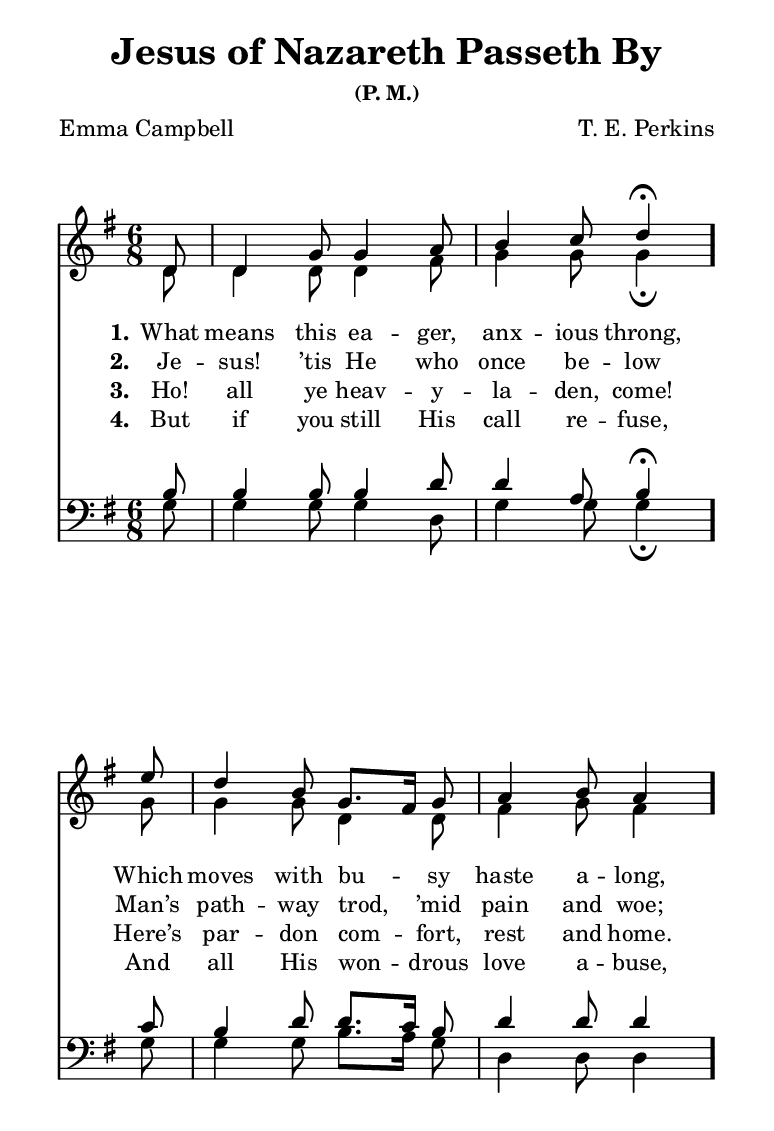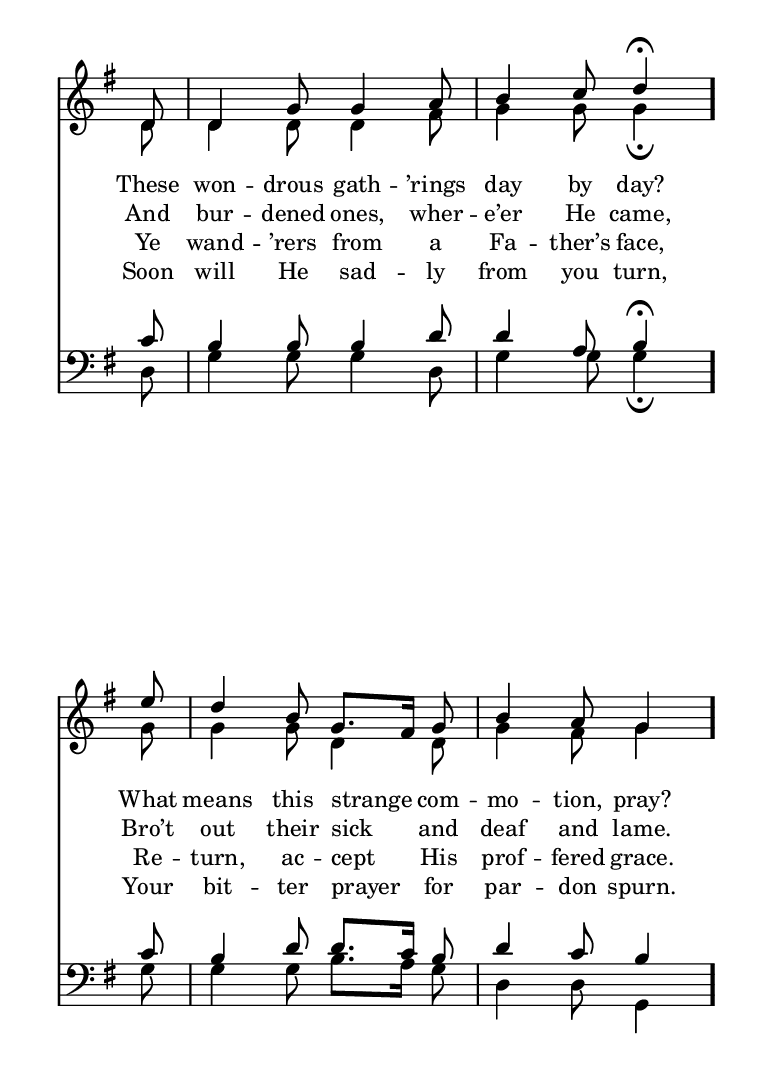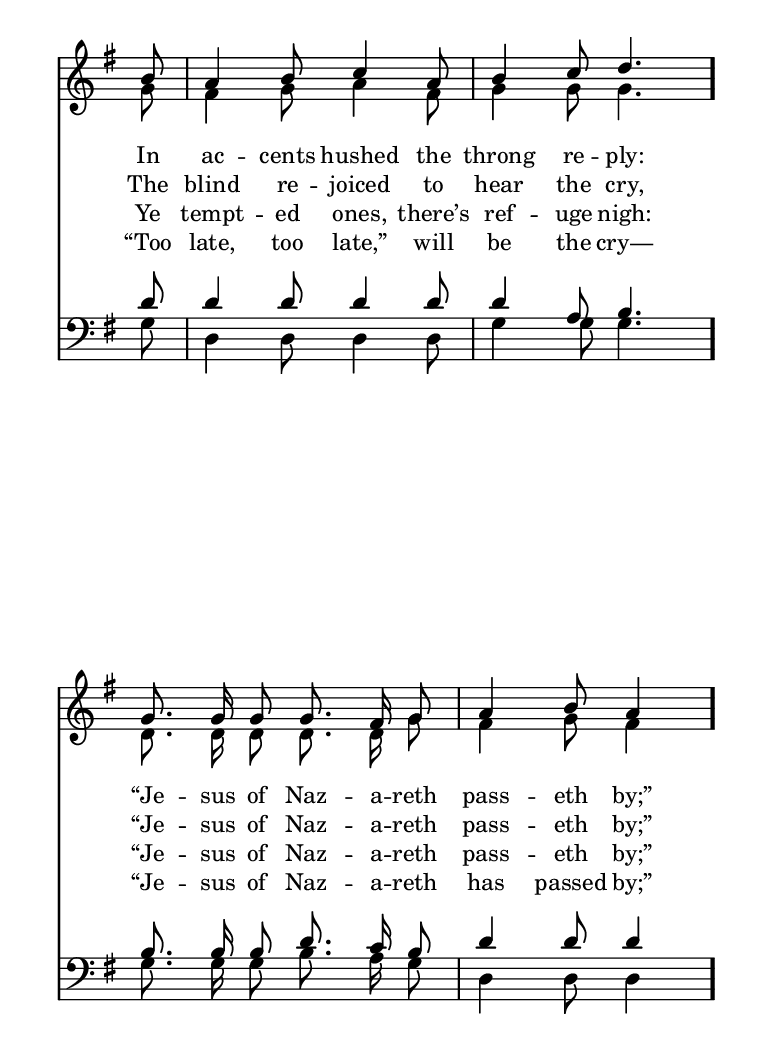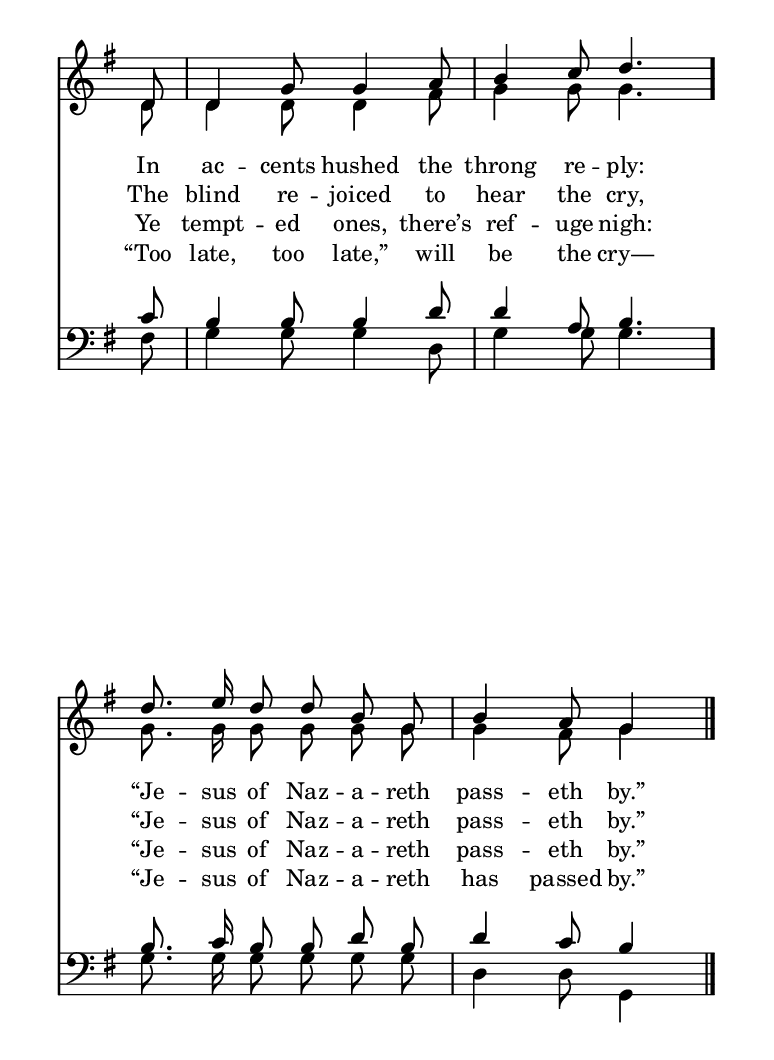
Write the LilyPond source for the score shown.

\include "common/global.ily"
\paper {
  \include "common/paper.ily"
  %ragged-bottom = ##t
  %ragged-last-bottom = ##t
  %systems-per-page = ##f
  %page-count = ##f
}

\header{
  title = "Jesus of Nazareth Passeth By"
  subsubtitle = "(P. M.)"
  %meter = "P.M."
  poet = "Emma Campbell"
  composer = "T. E. Perkins"
  %copyright = ""
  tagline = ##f
}

% for fermata in MIDI
ta = { \tempo 4=86 }
tb = { \tempo 4=43 }

patternAA = { \ta c8 | c4 c8 c4 c8      | c4 c8 \tb c4 \fermata \ta } %
patternAB = { \ta c8 | c4 c8 c4 c8      | c4 c8 c4.                 } %

patternBA = { \ta c8 | c4 c8 c8.[ c16] c8 | c4 c8 c4                  } %
patternBB = { \ta c8 | c4 c8 c4 c8      | c4 c8 c4                  } %

patternCA = { \ta c8. c16 c8 c8. c16 c8 | c4 c8 c4 } %
patternCB = { \ta c8. c16 c8 c8 c8 c8   | c4 c8 c4 } %

global = {
  \include "common/overrides.ily"
  \override Staff.TimeSignature.style = #'()
  \time 6/8
  \override Score.MetronomeMark.transparent = ##t % hide all fermata changes too
  \ta
  \key g \major
  \partial 8
  \autoBeamOff
}

notesSoprano = {
\global
\relative c' {

  \changePitch \patternAA { d  | d g g a     | b c d }
  \changePitch \patternBA { e  | d b g fis g | a b a }
  \changePitch \patternAA { d, | d g g a     | b c d }
  \changePitch \patternBA { e  | d b g fis g | b a g }

  \changePitch \patternAB { b              | a b c a | b c d }
  \changePitch \patternCA { g, g g g fis g | a b a   }
  \changePitch \patternAB { d,             | d g g a | b c d }
  \changePitch \patternCB { d e d d b g    | b a g   }

  \bar "|."

}
}

notesAlto = {
\global
\relative e' {

  \changePitch \patternAA { d | d d d fis | g g g     }
  \changePitch \patternBB { g | g g d d   | fis g fis }
  \changePitch \patternAA { d | d d d fis | g g g     }
  \changePitch \patternBB { g | g g d d   | g fis g   }

  \changePitch \patternAB { g           | fis g a fis | g g g }
  \changePitch \patternCA { d d d d d g | fis g fis   }
  \changePitch \patternAB { d           | d d d fis   | g g g }
  \changePitch \patternCB { g g g g g g | g fis g     }

}
}

notesTenor = {
\global
\relative a {

  \changePitch \patternAA { b | b b b d   | d a b }
  \changePitch \patternBA { c | b d d c b | d d d }
  \changePitch \patternAA { c | b b b d   | d a b }
  \changePitch \patternBA { c | b d d c b | d c b }

  \changePitch \patternAB { d           | d d d d | d a b }
  \changePitch \patternCA { b b b d c b | d d d   }
  \changePitch \patternAB { c           | b b b d | d a b }
  \changePitch \patternCB { b c b b d b | d c b   }

}
}

notesBass = {
\global
\relative f {

  \changePitch \patternAA { g | g g g d   | g g g  }
  \changePitch \patternBA { g | g g b a g | d d d  }
  \changePitch \patternAA { d | g g g d   | g g g  }
  \changePitch \patternBA { g | g g b a g | d d g, }

  \changePitch \patternAB { g'          | d d d d | g g g }
  \changePitch \patternCA { g g g b a g | d d d   }
  \changePitch \patternAB { fis g g g d | g g g   }
  \changePitch \patternCB { g g g g g g | d d g,  }

}
}

wordsA = \lyricmode {
\set stanza = "1."

What means this ea -- ger, anx -- ious throng, \bar "."
Which moves with bu -- sy haste a -- long, \bar "." \break
These won -- drous gath -- ’rings day by day? \bar "."
What means this strange com -- mo -- tion, pray? \bar "." \break
In ac -- cents hushed the throng re -- ply: \bar "."
“Je -- sus of Naz -- a -- reth pass -- eth by;” \bar "." \break
In ac -- cents hushed the throng re -- ply: \bar "."
“Je -- sus of Naz -- a -- reth pass -- eth by.” \bar "." \break

}

wordsB = \lyricmode {
\set stanza = "2."

Je -- sus! ’tis He who once be -- low
Man’s path -- way trod, ’mid pain and woe;
And bur -- dened ones, wher -- e’er He came,
Bro’t out their sick and deaf and lame.
The blind re -- joiced to hear the cry,
“Je -- sus of Naz -- a -- reth pass -- eth by;”
The blind re -- joiced to hear the cry,
“Je -- sus of Naz -- a -- reth pass -- eth by.”

}

wordsC = \lyricmode {
\set stanza = "3."

Ho! all ye heav -- y -- la -- den, come!
Here’s par -- don com -- fort, rest and home.
Ye wand -- ’rers from a Fa -- ther’s face,
Re -- turn, ac -- cept His prof -- fered grace.
Ye tempt -- ed ones, there’s ref -- uge nigh:
“Je -- sus of Naz -- a -- reth pass -- eth by;”
Ye tempt -- ed ones, there’s ref -- uge nigh:
“Je -- sus of Naz -- a -- reth pass -- eth by.”

}

wordsD = \lyricmode {
\set stanza = "4."

But if you still His call re -- fuse,
And all His won -- drous love a -- buse,
Soon will He sad -- ly from you turn,
Your bit -- ter prayer for par -- don spurn.
“Too late, too late,” will be the cry—
“Je -- sus of Naz -- a -- reth has passed by;”
“Too late, too late,” will be the cry—
“Je -- sus of Naz -- a -- reth has passed by.”

}

\score {
  \context ChoirStaff <<
    \context Staff = upper <<
      \set ChoirStaff.systemStartDelimiter = #'SystemStartBar
      \context Voice  = sopranos { \voiceOne << \notesSoprano >> }
      \context Voice  = altos { \voiceTwo << \notesAlto >> }
      \context Lyrics = one   \lyricsto sopranos \wordsA
      \context Lyrics = two   \lyricsto sopranos \wordsB
      \context Lyrics = three \lyricsto sopranos \wordsC
      \context Lyrics = four  \lyricsto sopranos \wordsD
      %\context Lyrics = five  \lyricsto sopranos \wordsE
    >>
    \context Staff = men <<
      \clef bass
      \context Voice  = tenors { \voiceOne << \notesTenor >> }
      \context Voice  = basses { \voiceTwo << \notesBass >> }
    >>
  >>
  \layout {
    \include "common/layout.ily"
  }
  \midi{
    \include "common/midi.ily"
  }
}

\version "2.18.0"  % necessary for upgrading to future LilyPond versions.

% vi:set et ts=2 sw=2 ai nocindent syntax=lilypond
